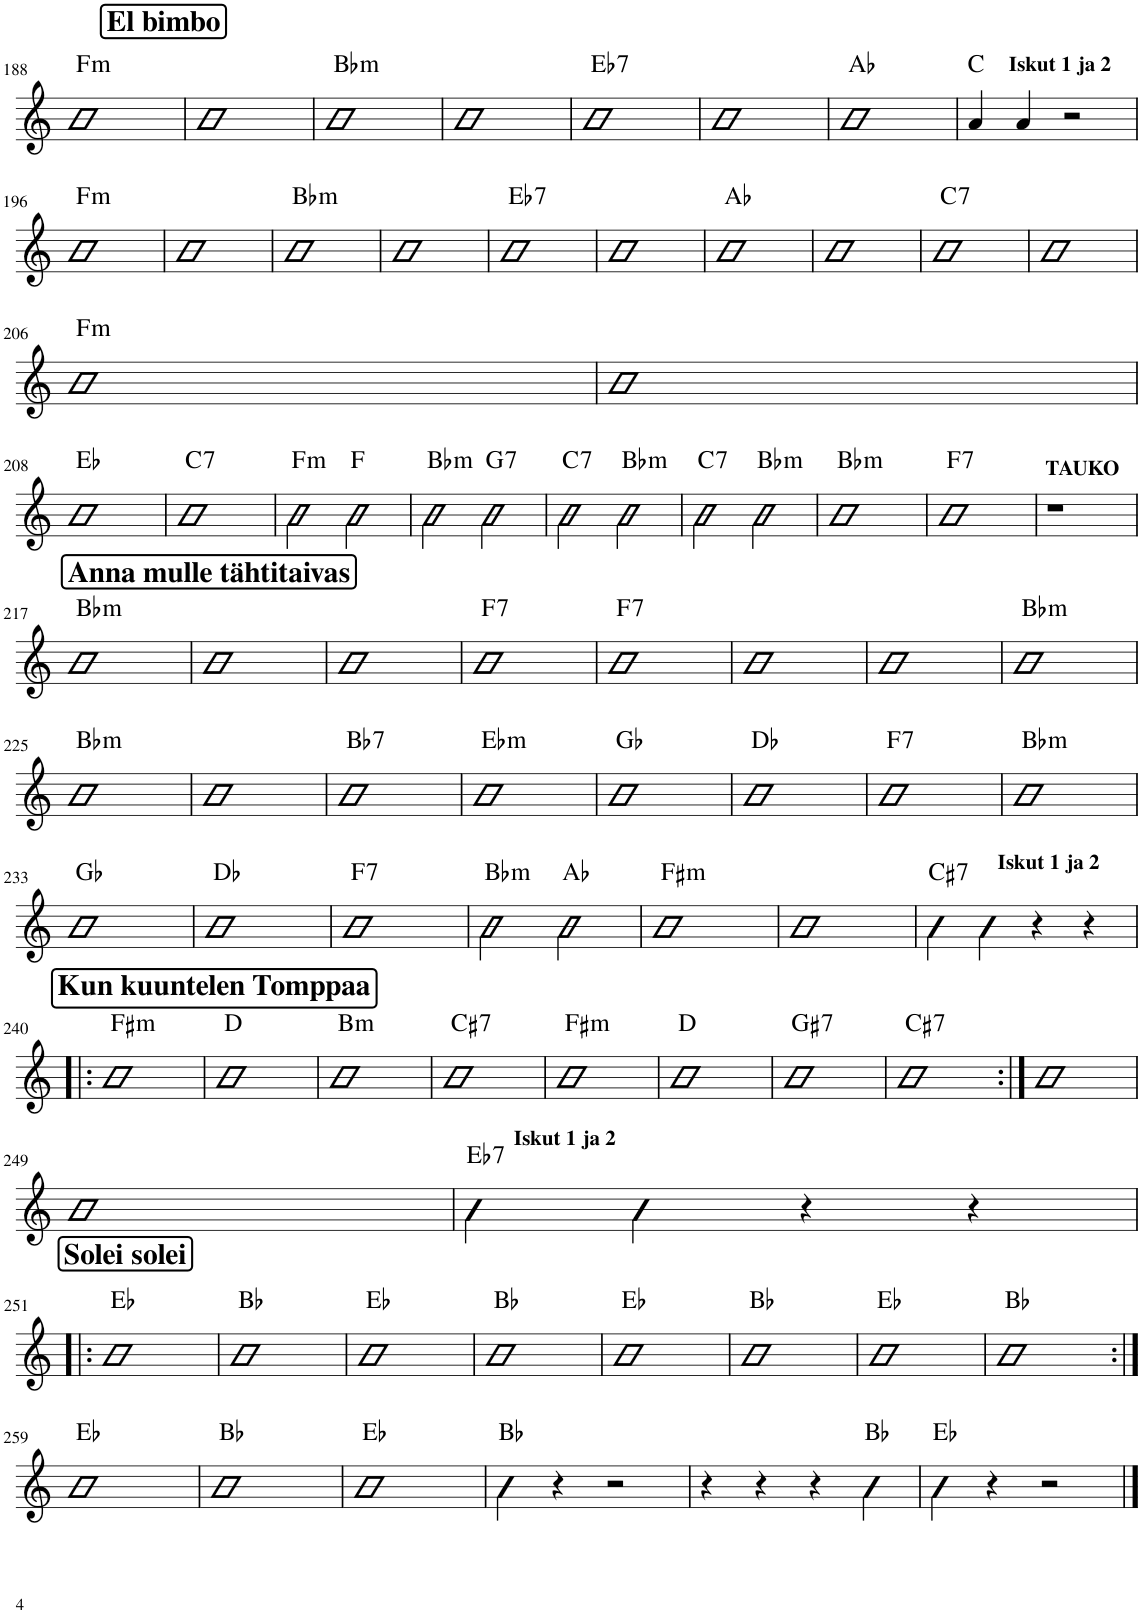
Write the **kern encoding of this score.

**kern	**harte
*part1	*part1
*staff1	*
*I"Piano	*
*I'Pno.	*
!!LO:PB:g=z
*clefG2	*
*k[]	*
*M4/4	*
!!LO:REH:place=s1:a:B:cj:fs=14:t=El bimbo
=188	=188
!	!LO:H:kt=m
1cc	F:min
=189	=189
1cc	.
=190	=190
!	!LO:H:kt=m
1cc	Bb:min
=191	=191
1bn	.
=192	=192
!	!LO:H:kt=7
1cc	Eb:7
=193	=193
1cc	.
=194	=194
1cc	Ab:maj
=195	=195
!LO:TX:a:B:t=Iskut 1 ja 2	!
4an/	C:maj
4a/	.
2r	.
!!LO:LB:g=z
=196	=196
!	!LO:H:kt=m
1cc	F:min
=197	=197
1cc	.
=198	=198
!	!LO:H:kt=m
1cc	Bb:min
=199	=199
1bn	.
=200	=200
!	!LO:H:kt=7
1cc	Eb:7
=201	=201
1cc	.
=202	=202
1cc	Ab:maj
=203	=203
1an	.
=204	=204
!	!LO:H:kt=7
1bn	C:7
=205	=205
1a	.
!!LO:LB:g=z
=206	=206
!	!LO:H:kt=m
1b	F:min
=207	=207
1an	.
!!LO:LB:g=z
=208	=208
1d	Eb:maj
=209	=209
!	!LO:H:kt=7
1f	C:7
=210	=210
!	!LO:H:kt=m
2g\	F:min
2bn\	F:maj
=211	=211
!	!LO:H:kt=m
2g\	Bb:min
!	!LO:H:kt=7
2g\	G:7
=212	=212
!	!LO:H:kt=7
2g\	C:7
!	!LO:H:kt=m
2g\	Bb:min
=213	=213
!	!LO:H:kt=7
2g\	C:7
!	!LO:H:kt=m
2a\	Bb:min
=214	=214
!	!LO:H:kt=m
1a	Bb:min
=215	=215
!	!LO:H:kt=7
1a 1bn	F:7
=216	=216
!LO:TX:a:B:t=TAUKO	!
1r	.
!!LO:LB:g=z
!!LO:REH:place=s1:a:B:cj:fs=14:t=Anna mulle tähtitaivas
=217	=217
!	!LO:H:kt=m
1g	Bb:min
=218	=218
1g	.
=219	=219
1g	.
=220	=220
!	!LO:H:kt=7
1a	F:7
=221	=221
!	!LO:H:kt=7
1a	F:7
=222	=222
1a	.
=223	=223
1g	.
=224	=224
!	!LO:H:kt=m
1a	Bb:min
!!LO:LB:g=z
=225	=225
!	!LO:H:kt=m
1a	Bb:min
=226	=226
1g	.
=227	=227
!	!LO:H:kt=7
1an	Bb:7
=228	=228
!	!LO:H:kt=m
1a	Eb:min
=229	=229
1a	Gb:maj
=230	=230
1bn	Db:maj
=231	=231
!	!LO:H:kt=7
1a	F:7
=232	=232
!	!LO:H:kt=m
1a	Bb:min
!!LO:LB:g=z
=233	=233
1bn	Gb:maj
=234	=234
1cc	Db:maj
=235	=235
!	!LO:H:kt=7
1b	F:7
=236	=236
!	!LO:H:kt=m
2bn\	Bb:min
2an\	Ab:maj
=237	=237
!	!LO:H:kt=m
1a	F#:min
=238	=238
1b	.
=239	=239
!LO:TX:a:B:t=Iskut 1 ja 2	!LO:H:kt=7
4a\	C#:7
4a\	.
4r	.
4r	.
!!LO:LB:g=z
!!LO:REH:place=s1:a:B:cj:fs=14:t=Kun kuuntelen Tomppaa
=240!|:	=240!|:
!	!LO:H:kt=m
1a	F#:min
=241	=241
1g	D:maj
=242	=242
!	!LO:H:kt=m
1a	B:min
=243	=243
!	!LO:H:kt=7
1a	C#:7
=244	=244
!	!LO:H:kt=m
1gn	F#:min
=245	=245
1a	D:maj
=246	=246
!	!LO:H:kt=7
1fn	G#:7
=247	=247
!	!LO:H:kt=7
1b	C#:7
=248:|!	=248:|!
1ccn	.
!!LO:LB:g=z
=249	=249
1cc	.
=250	=250
!LO:TX:a:B:t=Iskut 1 ja 2	!LO:H:kt=7
4a\	Eb:7
4a\	.
4r	.
4r	.
!!LO:LB:g=z
!!LO:REH:place=s1:a:B:cj:fs=14:t=Solei solei
=251!|:	=251!|:
1g	Eb:maj
=252	=252
1bn	Bb:maj
=253	=253
1bn	Eb:maj
=254	=254
1a	Bb:maj
=255	=255
1bn	Eb:maj
=256	=256
1bn	Bb:maj
=257	=257
1a	Eb:maj
=258	=258
1cc	Bb:maj
!!LO:LB:g=z
=259:|!	=259:|!
1g	Eb:maj
=260	=260
1bn	Bb:maj
=261	=261
1bn	Eb:maj
=262	=262
4bn\	Bb:maj
4r	.
2r	.
=263	=263
4r	.
4r	.
4r	.
4bn\	Bb:maj
=264	=264
4bn\	Eb:maj
4r	.
2r	.
==	==
*-	*-
